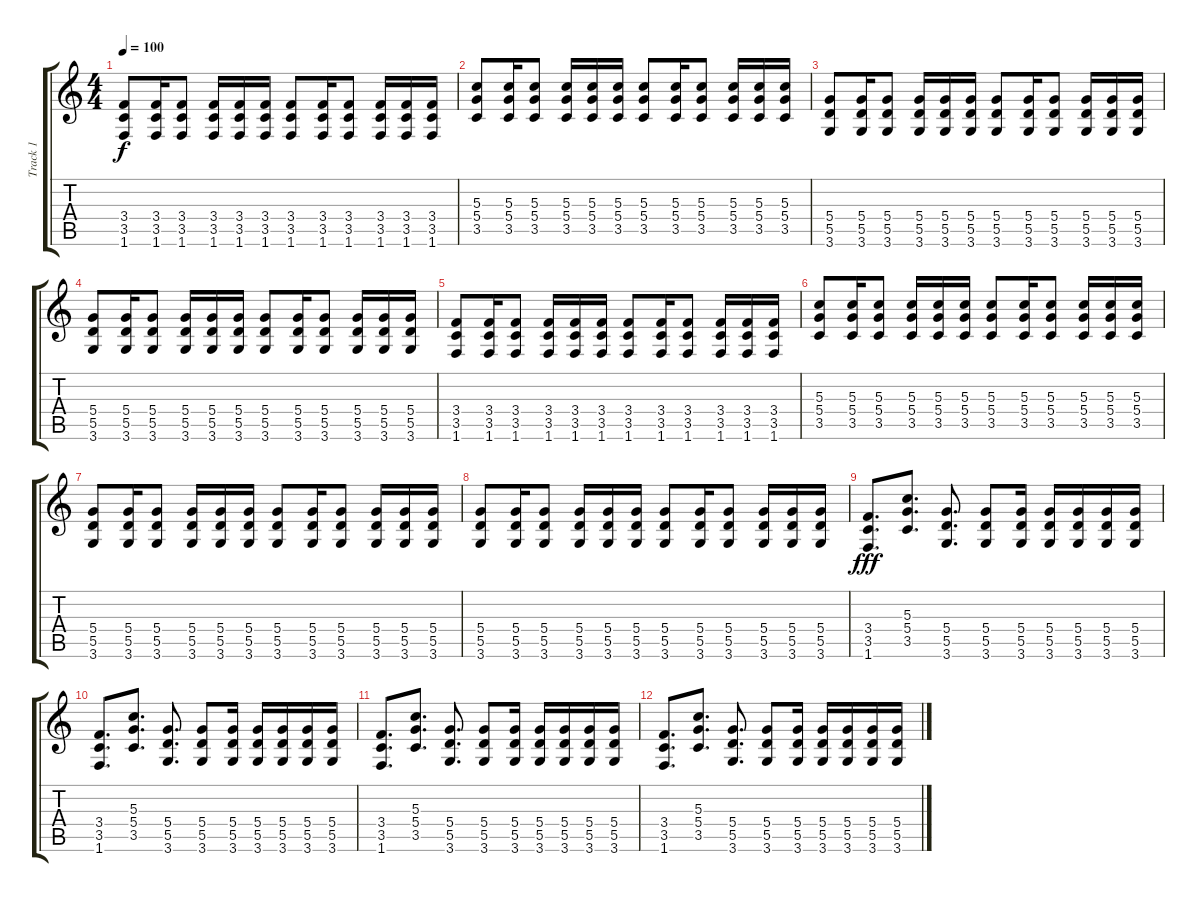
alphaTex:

\track ("Track 1" "Track 1") {instrument overdrivenguitar}
\staff {score tabs}
\tuning (E4 B3 G3 D3 A2 E2) {hide}
\ts (4 4)
\tempo 100
\clef g2
\ks c
(3.4 3.5 1.6).8{dy f} (3.4 3.5 1.6).16 (3.4 3.5 1.6).8 (3.4 3.5 1.6).16 (3.4 3.5 1.6).16 (3.4 3.5 1.6).16 (3.4 3.5 1.6).8 (3.4 3.5 1.6).16 (3.4 3.5 1.6).8 (3.4 3.5 1.6).16 (3.4 3.5 1.6).16 (3.4 3.5 1.6).16 |
(5.3 5.4 3.5).8 (5.3 5.4 3.5).16 (5.3 5.4 3.5).8 (5.3 5.4 3.5).16 (5.3 5.4 3.5).16 (5.3 5.4 3.5).16 (5.3 5.4 3.5).8 (5.3 5.4 3.5).16 (5.3 5.4 3.5).8 (5.3 5.4 3.5).16 (5.3 5.4 3.5).16 (5.3 5.4 3.5).16 |
(5.4 5.5 3.6).8 (5.4 5.5 3.6).16 (5.4 5.5 3.6).8 (5.4 5.5 3.6).16 (5.4 5.5 3.6).16 (5.4 5.5 3.6).16 (5.4 5.5 3.6).8 (5.4 5.5 3.6).16 (5.4 5.5 3.6).8 (5.4 5.5 3.6).16 (5.4 5.5 3.6).16 (5.4 5.5 3.6).16 |
(5.4 5.5 3.6).8 (5.4 5.5 3.6).16 (5.4 5.5 3.6).8 (5.4 5.5 3.6).16 (5.4 5.5 3.6).16 (5.4 5.5 3.6).16 (5.4 5.5 3.6).8 (5.4 5.5 3.6).16 (5.4 5.5 3.6).8 (5.4 5.5 3.6).16 (5.4 5.5 3.6).16 (5.4 5.5 3.6).16 |
(3.4 3.5 1.6).8 (3.4 3.5 1.6).16 (3.4 3.5 1.6).8 (3.4 3.5 1.6).16 (3.4 3.5 1.6).16 (3.4 3.5 1.6).16 (3.4 3.5 1.6).8 (3.4 3.5 1.6).16 (3.4 3.5 1.6).8 (3.4 3.5 1.6).16 (3.4 3.5 1.6).16 (3.4 3.5 1.6).16 |
(5.3 5.4 3.5).8 (5.3 5.4 3.5).16 (5.3 5.4 3.5).8 (5.3 5.4 3.5).16 (5.3 5.4 3.5).16 (5.3 5.4 3.5).16 (5.3 5.4 3.5).8 (5.3 5.4 3.5).16 (5.3 5.4 3.5).8 (5.3 5.4 3.5).16 (5.3 5.4 3.5).16 (5.3 5.4 3.5).16 |
(5.4 5.5 3.6).8 (5.4 5.5 3.6).16 (5.4 5.5 3.6).8 (5.4 5.5 3.6).16 (5.4 5.5 3.6).16 (5.4 5.5 3.6).16 (5.4 5.5 3.6).8 (5.4 5.5 3.6).16 (5.4 5.5 3.6).8 (5.4 5.5 3.6).16 (5.4 5.5 3.6).16 (5.4 5.5 3.6).16 |
(5.4 5.5 3.6).8 (5.4 5.5 3.6).16 (5.4 5.5 3.6).8 (5.4 5.5 3.6).16 (5.4 5.5 3.6).16 (5.4 5.5 3.6).16 (5.4 5.5 3.6).8 (5.4 5.5 3.6).16 (5.4 5.5 3.6).8 (5.4 5.5 3.6).16 (5.4 5.5 3.6).16 (5.4 5.5 3.6).16 |
(3.4 3.5 1.6).8{d dy fff} (5.3 5.4 3.5).8{d} (5.4 5.5 3.6).8{d} (5.4 5.5 3.6).8 (5.4 5.5 3.6).16 (5.4 5.5 3.6).16 (5.4 5.5 3.6).16 (5.4 5.5 3.6).16 (5.4 5.5 3.6).16 |
(3.4 3.5 1.6).8{d} (5.3 5.4 3.5).8{d} (5.4 5.5 3.6).8{d} (5.4 5.5 3.6).8 (5.4 5.5 3.6).16 (5.4 5.5 3.6).16 (5.4 5.5 3.6).16 (5.4 5.5 3.6).16 (5.4 5.5 3.6).16 |
(3.4 3.5 1.6).8{d} (5.3 5.4 3.5).8{d} (5.4 5.5 3.6).8{d} (5.4 5.5 3.6).8 (5.4 5.5 3.6).16 (5.4 5.5 3.6).16 (5.4 5.5 3.6).16 (5.4 5.5 3.6).16 (5.4 5.5 3.6).16 |
(3.4 3.5 1.6).8{d} (5.3 5.4 3.5).8{d} (5.4 5.5 3.6).8{d} (5.4 5.5 3.6).8 (5.4 5.5 3.6).16 (5.4 5.5 3.6).16 (5.4 5.5 3.6).16 (5.4 5.5 3.6).16 (5.4 5.5 3.6).16
